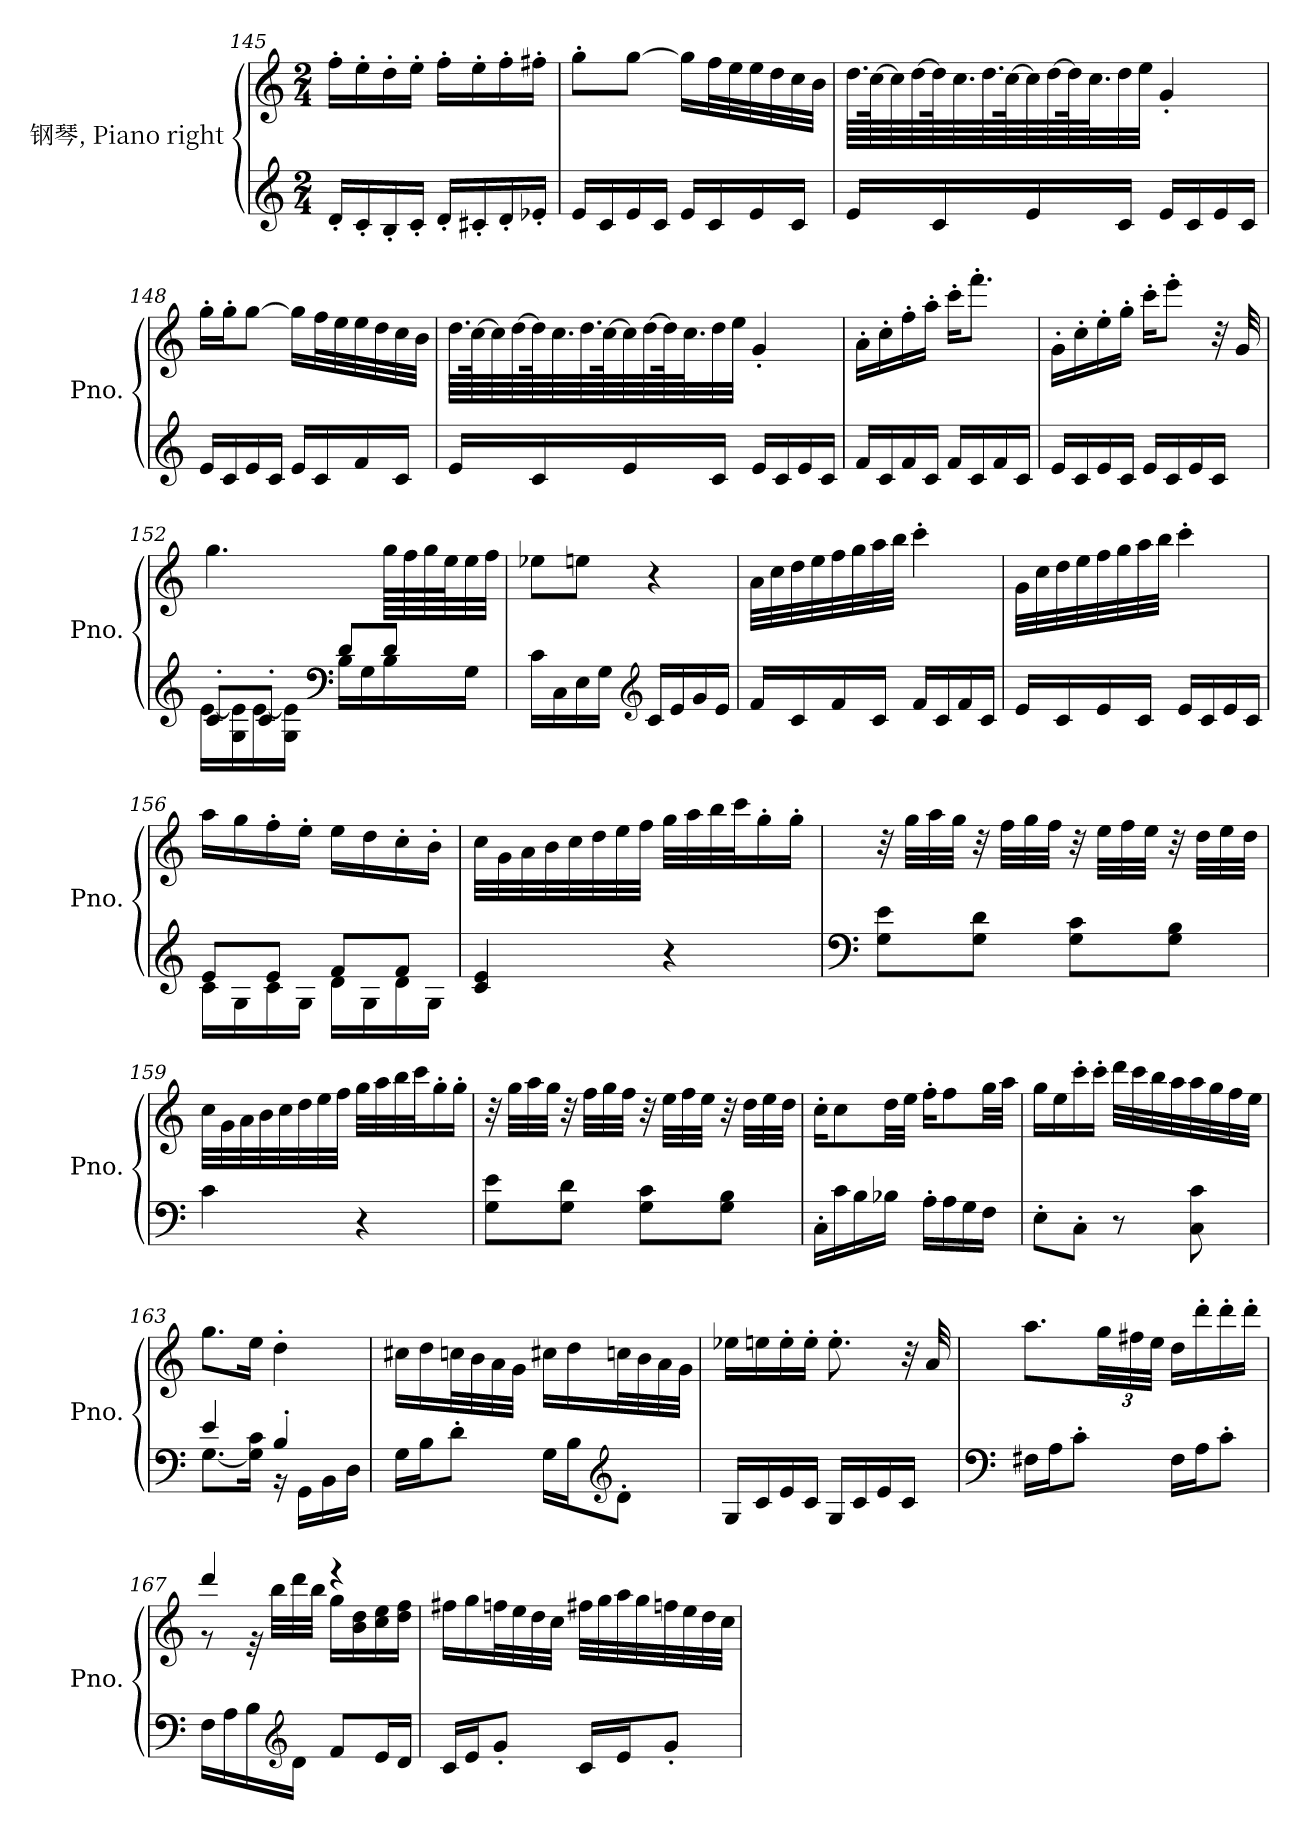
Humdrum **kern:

**kern	**kern
*part1	*part1
*staff2	*staff1
*I"钢琴, Piano right	*
*I'Pno.	*
*clefG2	*clefG2
*k[]	*k[]
*M2/4	*M2/4
=145	=145
16d'/LL	16ff'\LL
16c'/	16ee'\
16B'/	16dd'\
16c'/JJ	16ee'\JJ
*	*MM63
16d'/LL	16ff'\LL
16c#X'/	16ee'\
16d'/	16ff'\
*	*MM59
16e-X'/JJ	16ff#X'\JJ
=146	=146
*	*MM64
16e/LL	8gg'\L
16c/	.
16e/	[8gg\J
16c/JJ	.
16e/LL	16gg\LL]
*	*MM69
16c/	32ff\L
.	32ee\
16e/	32ee\
.	32dd\
16c/JJ	32cc\
.	32b\JJJ
!!LO:LB:g=z
=147	=147
*	*MM68
16e/LL	64.dd\LLLL
.	[128cc\K
.	64cc\]
.	[64dd\
16c/	128dd\K]
.	64.cc\
.	64.dd\
.	[128cc\K
16e/	64cc\]
.	[64dd\
.	128dd\K]
.	64.cc\J
*	*MM69
16c/JJ	32dd\
.	32ee\JJJ
*	*MM65
16e/LL	4g'/
16c/	.
16e/	.
16c/JJ	.
=148	=148
*	*MM64
16e/LL	16gg'\LL
16c/	16gg'\J
16e/	[8gg\J
16c/JJ	.
16e/LL	16gg\LL]
*	*MM69
16c/	32ff\L
.	32ee\
16f/	32ee\
.	32dd\
16c/JJ	32cc\
.	32b\JJJ
!!LO:PB:g=z
=149	=149
*	*MM68
16e/LL	64.dd\LLLL
.	[128cc\K
.	64cc\]
.	[64dd\
16c/	128dd\K]
.	64.cc\
.	64.dd\
.	[128cc\K
16e/	64cc\]
.	[64dd\
.	128dd\K]
.	64.cc\J
*	*MM69
16c/JJ	32dd\
.	32ee\JJJ
*	*MM67
16e/LL	4g'/
16c/	.
16e/	.
16c/JJ	.
=150	=150
*	*MM69
16f/LL	16a'\LL
16c/	16cc'\
*	*MM73
16f/	16ff'\
*	*MM70
16c/JJ	16aa'\JJ
*	*MM66
16f/LL	16ccc'\KL
*	*MM68
16c/	8.fff'\J
16f/	.
16c/JJ	.
=151	=151
*	*MM71
16e/LL	16g'\LL
16c/	16cc'\
*	*MM73
16e/	16ee'\
*	*MM69
16c/JJ	16gg'\JJ
*	*MM68
16e/LL	16ccc'\KL
16c/	8eee'\J
16e/	.
16c/JJ	32r
.	32g/
!!LO:LB:g=z
=152	=152
*	*MM66
*^	*
8c'/L	[16e\LL	4.gg\
.	16G\ 16e\]	.
8c'/J	[16e\	.
.	16G\ 16e\]JJ	.
*clefF4	*	*
8d/L	16B\LL	.
.	16G\	.
8d/J	16B\	64gg\LLLL
.	.	64ff\
.	.	64gg\
.	.	64ee\J
.	16G\JJ	32ee\
.	.	32ff\JJJ
*v	*v	*
=153	=153
*	*MM65
16c\LL	8ee-X\L
16C\	.
*	*MM68
16E\	8een\J
16G\JJ	.
*clefG2	*
16c/LL	4r
16e/	.
16g/	.
16e/JJ	.
=154	=154
*	*MM70
16f/LL	32a\LLL
.	32cc\
16c/	32dd\
.	32ee\
*	*MM71
16f/	32ff\
.	32gg\
16c/JJ	32aa\
.	32bb\JJJ
*	*MM63
16f/LL	4ccc'\
16c/	.
16f/	.
16c/JJ	.
!!LO:LB:g=z
=155	=155
*	*MM70
16e/LL	32g\LLL
.	32cc\
16c/	32dd\
.	32ee\
16e/	32ff\
.	32gg\
16c/JJ	32aa\
.	32bb\JJJ
*	*MM64
16e/LL	4ccc'\
16c/	.
16e/	.
16c/JJ	.
=156	=156
*	*MM70
*^	*
8e/L	16c\LL	16aa\LL
.	16G\	16gg\
8e/J	16c\	16ff'\
.	16G\JJ	16ee'\JJ
8f/L	16d\LL	16ee\LL
.	16G\	16dd\
8f/J	16d\	16cc'\
.	16G\JJ	16b'\JJ
*v	*v	*
=157	=157
*	*MM69
4c/ 4e/	32cc\LLL
.	32g\
.	32a\
.	32b\
.	32cc\
.	32dd\
.	32ee\
.	32ff\JJJ
4r	32gg\LLL
.	32aa\
.	32bb\
.	32ccc\J
*	*MM67
.	16gg'\
.	16gg'\JJ
!!LO:LB:g=z
=158	=158
*clefF4	*
8G\ 8e\L	32r
.	32gg\LLL
.	32aa\
.	32gg\JJJ
8G\ 8d\J	32r
.	32ff\LLL
.	32gg\
.	32ff\JJJ
8G\ 8c\L	32r
.	32ee\LLL
.	32ff\
.	32ee\JJJ
8G\ 8B\J	32r
.	32dd\LLL
.	32ee\
.	32dd\JJJ
=159	=159
*	*MM69
4c\	32cc\LLL
.	32g\
.	32a\
.	32b\
.	32cc\
.	32dd\
.	32ee\
.	32ff\JJJ
4r	32gg\LLL
.	32aa\
.	32bb\
.	32ccc\J
*	*MM67
.	16gg'\
.	16gg'\JJ
=160	=160
8G\ 8e\L	32r
.	32gg\LLL
.	32aa\
.	32gg\JJJ
8G\ 8d\J	32r
.	32ff\LLL
.	32gg\
.	32ff\JJJ
8G\ 8c\L	32r
.	32ee\LLL
.	32ff\
.	32ee\JJJ
8G\ 8B\J	32r
.	32dd\LLL
.	32ee\
.	32dd\JJJ
!!LO:LB:g=z
=161	=161
*	*MM61
16C'\LL	16cc'\KL
*	*MM69
16c\	8cc\
16B\	.
16B-X\JJ	32dd\LL
.	32ee\JJJ
*	*MM65
16A'\LL	16ff'\KL
*	*MM69
16A\	8ff\
16G\	.
16F\JJ	32gg\LL
.	32aa\JJJ
=162	=162
8E'\L	16gg\LL
.	16ee\
*	*MM67
8C'\J	16ccc'\
.	16ccc'\JJ
*	*MM69
8r	32ddd\LLL
.	32ccc\
.	32bb\
.	32aa\
8C\ 8c\	32aa\
.	32gg\
.	32ff\
.	32ee\JJJ
=163	=163
*	*MM68
*^	*
4e/	[8.G\L	8.gg\L
.	16G\] 16c\Jk	16ee\Jk
4B'/	16r	4dd'\
.	16GG\LL	.
.	16BB\	.
.	16D\JJ	.
*v	*v	*
!!LO:LB:g=z
=164	=164
*	*MM67
16G\LL	16cc#X\LL
16B\J	16dd\
*	*MM69
8d'\J	32ccn\L
.	32b\
.	32a\
.	32g\JJJ
*	*MM67
16G\LL	16cc#X\LL
16B\J	16dd\
*clefG2	*
*	*MM69
8d'\J	32ccn\L
.	32b\
.	32a\
.	32g\JJJ
=165	=165
*	*MM65
16G/LL	16ee-X\LL
16c/	16een\
16e/	16ee'\
16c/JJ	16ee'\JJ
*	*MM67
16G/LL	8.ee'\
16c/	.
16e/	.
16c/JJ	32r
.	32a/
=166	=166
*clefF4	*
*	*MM69
16F#X\LL	8.aa\L
16A\J	.
8c'\J	.
*	*Xbrackettup
.	48gg\LL
.	48ff#X\
.	48ee\JJJ
*	*MM63
16F#\LL	16dd\LL
*	*MM66
16A\J	16ddd'\
8c'\J	16ddd'\
*	*MM61
.	16ddd'\JJ
!!LO:PB:g=z
=167	=167
*	*MM64
*	*^
16F\LL	4ddd/	8r
16A\	.	.
16B\	.	32r
.	.	32bb\LLL
*clefG2	*	*
16d\JJ	.	32ddd\
.	.	32bb\JJJ
8f/L	4r	16gg\LL
.	.	16b\ 16dd\
16e/L	.	16cc\ 16ee\
16d/JJ	.	16dd\ 16ff\JJ
*	*v	*v
=168	=168
*	*MM64
16c/LL	16ff#X\LL
16e/J	16gg\
*	*MM69
8g'/J	32ffn\L
.	32ee\
.	32dd\
.	32cc\JJJ
*	*MM65
16c/LL	32ff#X\LLL
.	32gg\
16e/J	32aa\
.	32gg\
*	*MM69
8g'/J	32ffn\
.	32ee\
.	32dd\
.	32cc\JJJ
=	=
*-	*-
